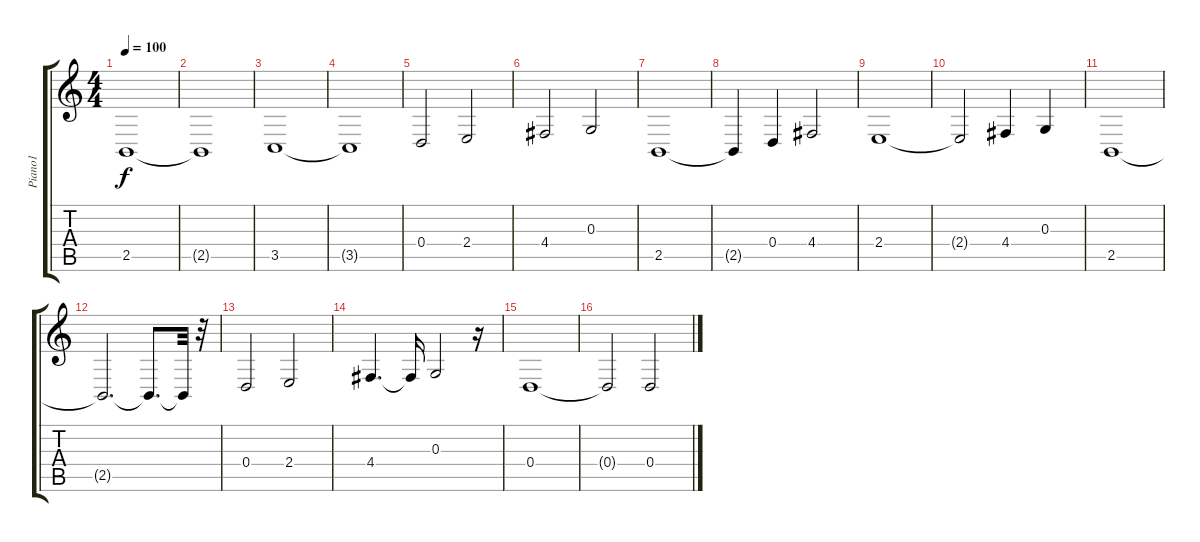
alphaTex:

\track ("Piano1" "Piano1") {instrument acousticgrandpiano}
\staff {score tabs}
\tuning (E4 B3 G3 D3 A2 E2) {hide}
\ts (4 4)
\tempo 100
\clef g2
\ks c
2.5.1{dy f} |
2.5{t}.1 |
3.5.1 |
3.5{t}.1 |
0.4.2 2.4.2 |
4.4.2 0.3.2 |
2.5.1 |
2.5{t}.4 0.4.4 4.4.2 |
2.4.1 |
2.4{t}.2 4.4.4 0.3.4 |
2.5.1 |
2.5{t}.2{d} 2.5{t}.8{d} 2.5{t}.32 r.32 |
0.4.2 2.4.2 |
4.4.4{d} 4.4{t}.16 0.3.2 r.16 |
0.4.1 |
0.4{t}.2 0.4.2
